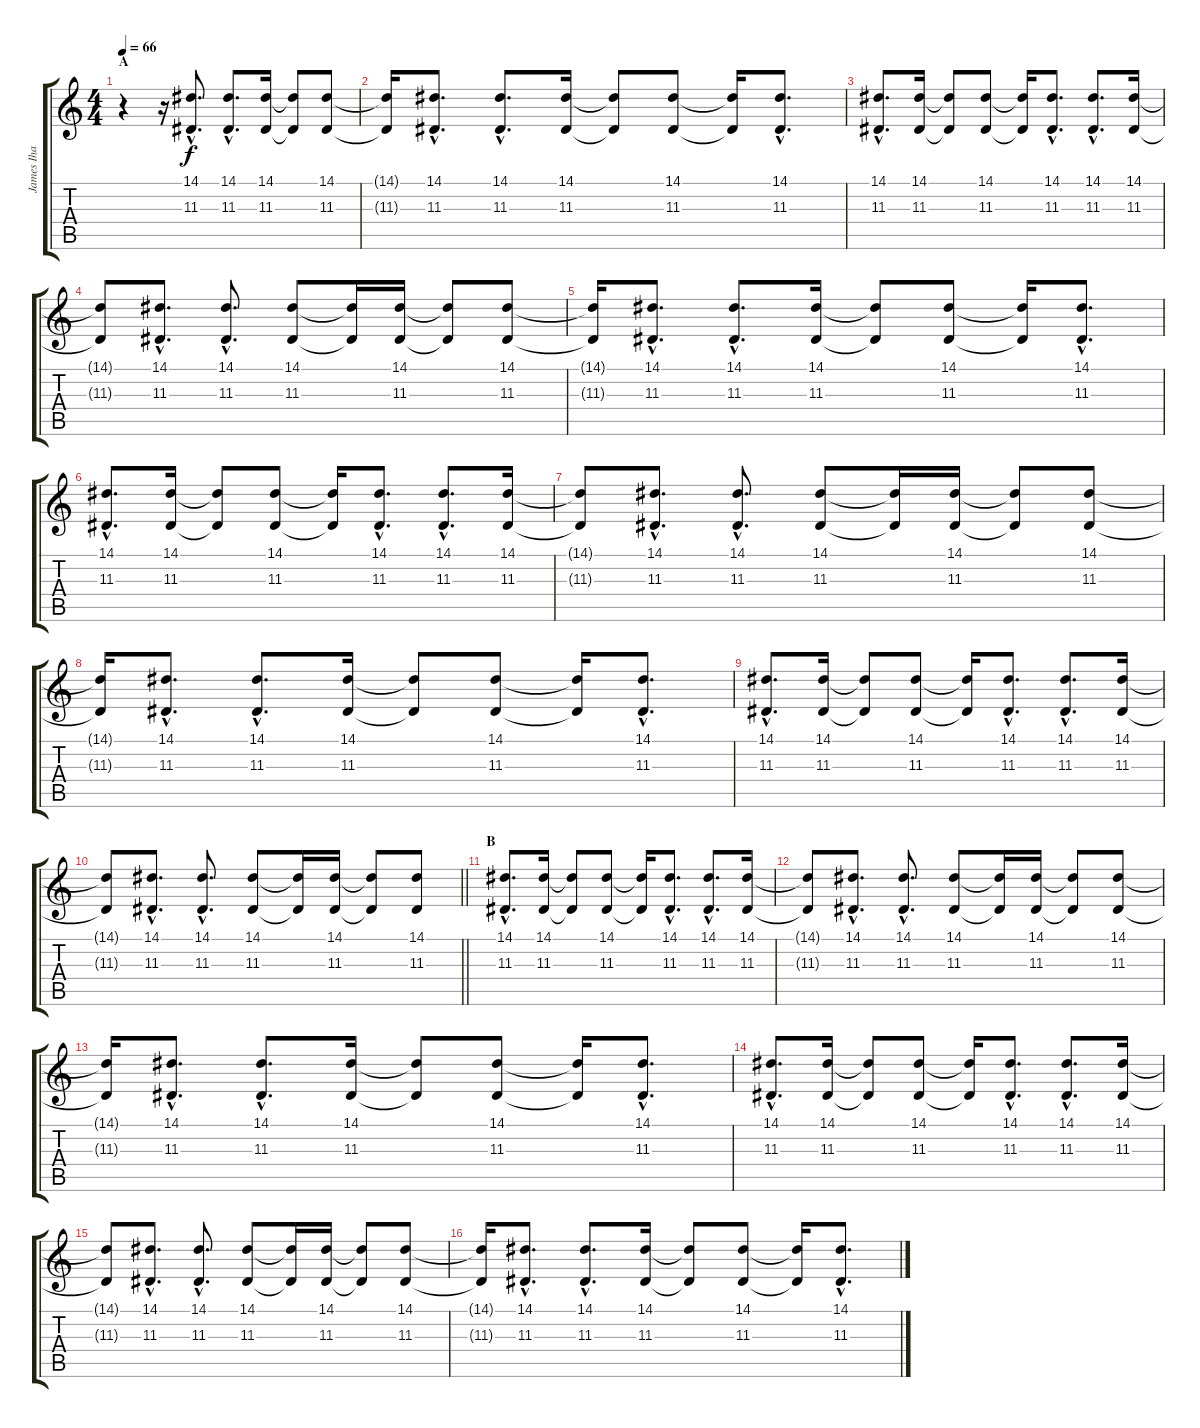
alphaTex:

\track ("James Iha - Keys 1" "James Iha ") {instrument brightacousticpiano}
\staff {score tabs}
\tuning (Db4 Ab3 E3 B2 Gb2 Db2) {hide}
\ts (4 4)
\section ("" "A")
\tempo 66
\clef g2
\ks c
r.4{dy f volume 2 instrument brightacousticpiano} r.16 (14.1{hac} 11.3{hac}).8{d} (14.1{hac} 11.3{hac}).8{d} (14.1 11.3).16 (14.1{t} 11.3{t}).8 (14.1 11.3).8 |
(14.1{t} 11.3{t}).16{volume 4} (14.1{hac} 11.3{hac}).8{d} (14.1{hac} 11.3{hac}).8{d} (14.1 11.3).16 (14.1{t} 11.3{t}).8 (14.1 11.3).8 (14.1{t} 11.3{t}).16 (14.1{hac} 11.3{hac}).8{d} |
(14.1{hac} 11.3{hac}).8{d volume 6} (14.1 11.3).16 (14.1{t} 11.3{t}).8 (14.1 11.3).8 (14.1{t} 11.3{t}).16 (14.1{hac} 11.3{hac}).8{d} (14.1{hac} 11.3{hac}).8{d} (14.1 11.3).16 |
(14.1{t} 11.3{t}).8{volume 8} (14.1{hac} 11.3{hac}).8{d} (14.1{hac} 11.3{hac}).8{d} (14.1 11.3).8 (14.1{t} 11.3{t}).16 (14.1 11.3).16 (14.1{t} 11.3{t}).8 (14.1 11.3).8 |
(14.1{t} 11.3{t}).16{volume 10} (14.1{hac} 11.3{hac}).8{d} (14.1{hac} 11.3{hac}).8{d} (14.1 11.3).16 (14.1{t} 11.3{t}).8 (14.1 11.3).8 (14.1{t} 11.3{t}).16 (14.1{hac} 11.3{hac}).8{d} |
(14.1{hac} 11.3{hac}).8{d} (14.1 11.3).16 (14.1{t} 11.3{t}).8 (14.1 11.3).8 (14.1{t} 11.3{t}).16 (14.1{hac} 11.3{hac}).8{d} (14.1{hac} 11.3{hac}).8{d} (14.1 11.3).16 |
(14.1{t} 11.3{t}).8 (14.1{hac} 11.3{hac}).8{d} (14.1{hac} 11.3{hac}).8{d} (14.1 11.3).8 (14.1{t} 11.3{t}).16 (14.1 11.3).16 (14.1{t} 11.3{t}).8 (14.1 11.3).8 |
(14.1{t} 11.3{t}).16 (14.1{hac} 11.3{hac}).8{d} (14.1{hac} 11.3{hac}).8{d} (14.1 11.3).16 (14.1{t} 11.3{t}).8 (14.1 11.3).8 (14.1{t} 11.3{t}).16 (14.1{hac} 11.3{hac}).8{d} |
(14.1{hac} 11.3{hac}).8{d} (14.1 11.3).16 (14.1{t} 11.3{t}).8 (14.1 11.3).8 (14.1{t} 11.3{t}).16 (14.1{hac} 11.3{hac}).8{d} (14.1{hac} 11.3{hac}).8{d} (14.1 11.3).16 |
\barLineRight lightlight
(14.1{t} 11.3{t}).8 (14.1{hac} 11.3{hac}).8{d} (14.1{hac} 11.3{hac}).8{d} (14.1 11.3).8 (14.1{t} 11.3{t}).16 (14.1 11.3).16 (14.1{t} 11.3{t}).8 (14.1 11.3).8 |
\section ("" "B")
(14.1{hac} 11.3{hac}).8{d} (14.1 11.3).16 (14.1{t} 11.3{t}).8 (14.1 11.3).8 (14.1{t} 11.3{t}).16 (14.1{hac} 11.3{hac}).8{d} (14.1{hac} 11.3{hac}).8{d} (14.1 11.3).16 |
(14.1{t} 11.3{t}).8 (14.1{hac} 11.3{hac}).8{d} (14.1{hac} 11.3{hac}).8{d} (14.1 11.3).8 (14.1{t} 11.3{t}).16 (14.1 11.3).16 (14.1{t} 11.3{t}).8 (14.1 11.3).8 |
(14.1{t} 11.3{t}).16 (14.1{hac} 11.3{hac}).8{d} (14.1{hac} 11.3{hac}).8{d} (14.1 11.3).16 (14.1{t} 11.3{t}).8 (14.1 11.3).8 (14.1{t} 11.3{t}).16 (14.1{hac} 11.3{hac}).8{d} |
(14.1{hac} 11.3{hac}).8{d} (14.1 11.3).16 (14.1{t} 11.3{t}).8 (14.1 11.3).8 (14.1{t} 11.3{t}).16 (14.1{hac} 11.3{hac}).8{d} (14.1{hac} 11.3{hac}).8{d} (14.1 11.3).16 |
(14.1{t} 11.3{t}).8 (14.1{hac} 11.3{hac}).8{d} (14.1{hac} 11.3{hac}).8{d} (14.1 11.3).8 (14.1{t} 11.3{t}).16 (14.1 11.3).16 (14.1{t} 11.3{t}).8 (14.1 11.3).8 |
(14.1{t} 11.3{t}).16 (14.1{hac} 11.3{hac}).8{d} (14.1{hac} 11.3{hac}).8{d} (14.1 11.3).16 (14.1{t} 11.3{t}).8 (14.1 11.3).8 (14.1{t} 11.3{t}).16 (14.1{hac} 11.3{hac}).8{d}
